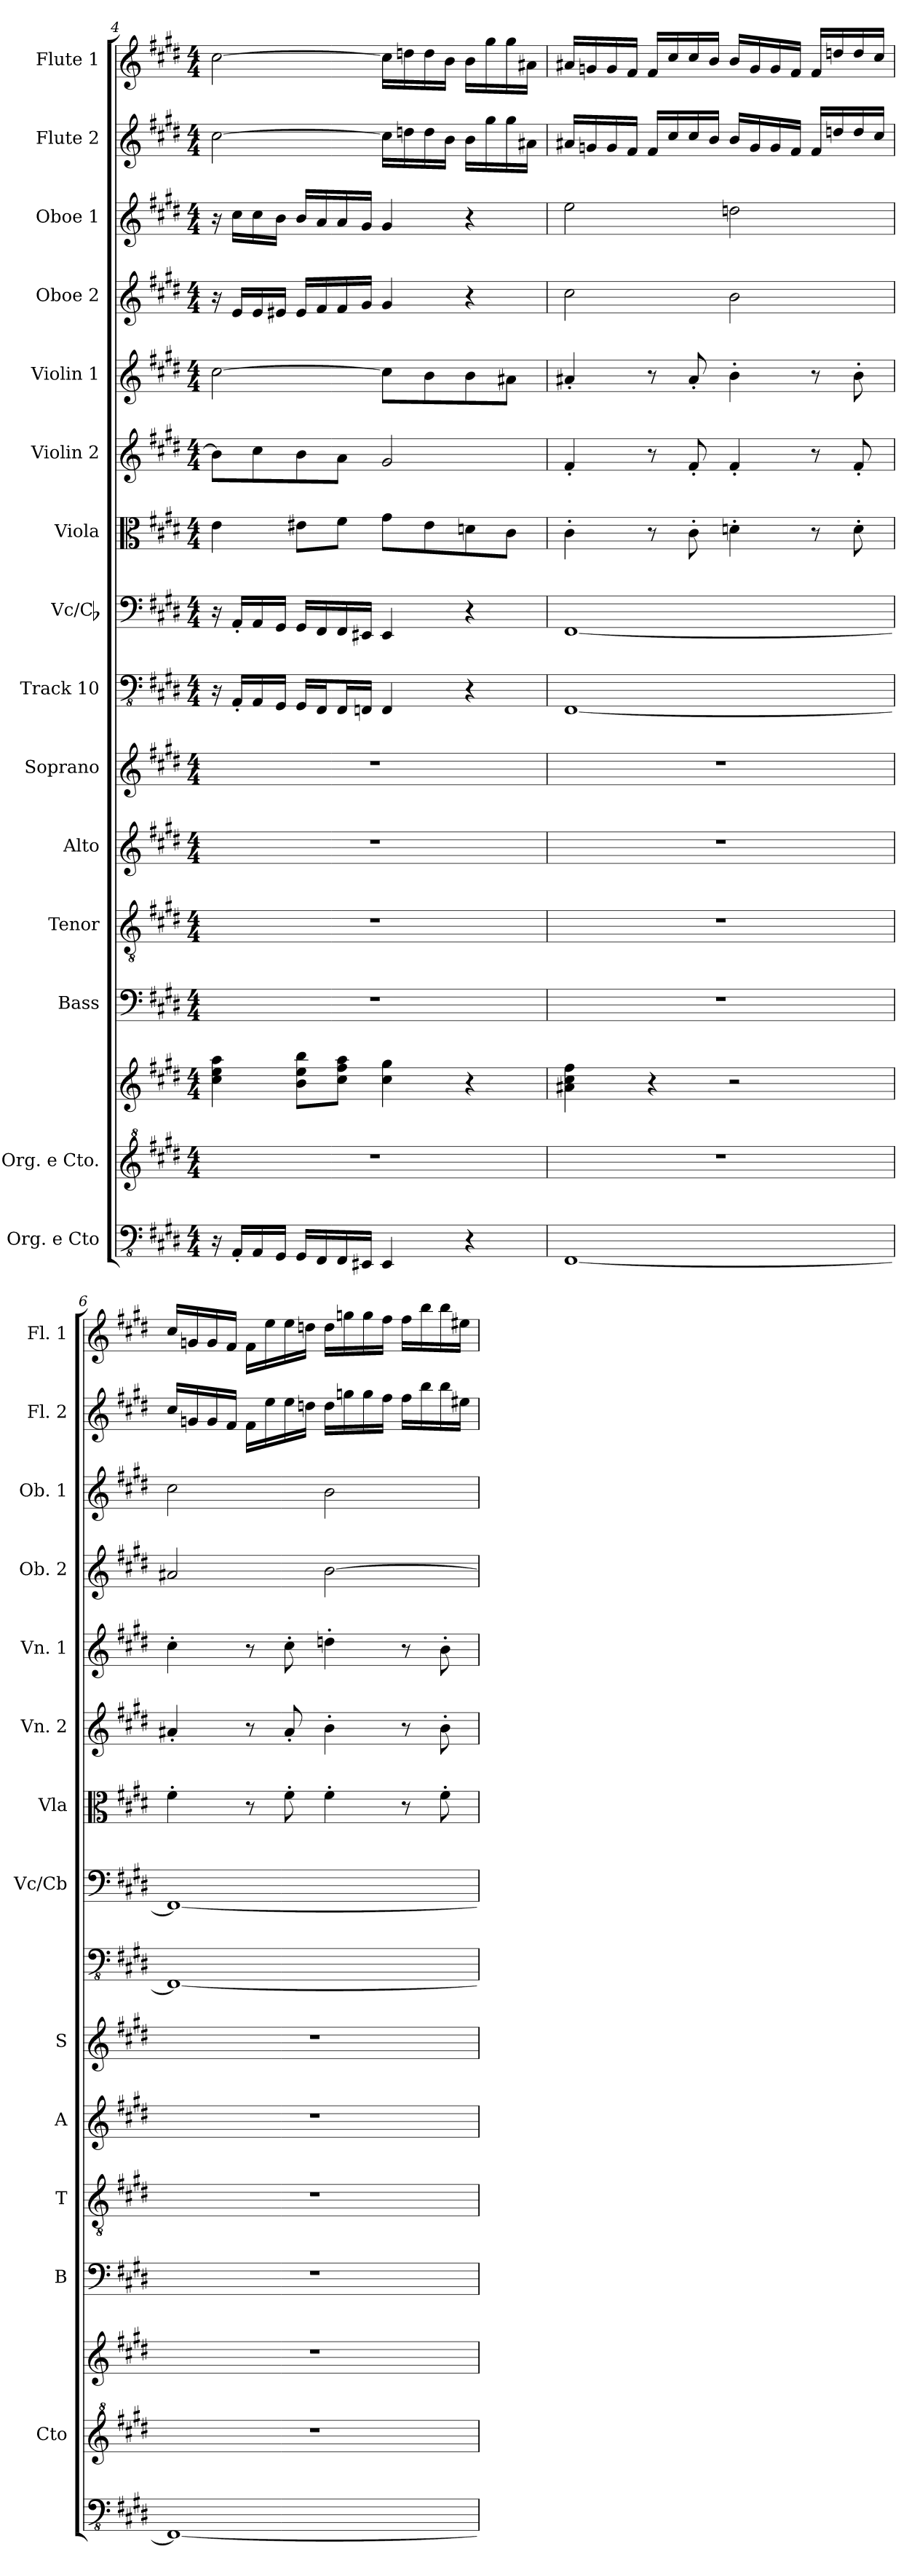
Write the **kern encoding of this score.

**kern	**kern	**kern	**kern	**kern	**kern	**kern	**kern	**kern	**kern	**kern	**kern	**kern	**kern	**kern	**kern
*part15	*part14	*part14	*part13	*part12	*part11	*part10	*part9	*part8	*part7	*part6	*part5	*part4	*part3	*part2	*part1
*staff16	*staff15	*staff14	*staff13	*staff12	*staff11	*staff10	*staff9	*staff8	*staff7	*staff6	*staff5	*staff4	*staff3	*staff2	*staff1
*I"Org. e Cto	*I"Org. e Cto.	*	*I"Bass	*I"Tenor	*I"Alto	*I"Soprano	*I"Track 10	*I"Vc/Cb	*I"Viola	*I"Violin 2	*I"Violin 1	*I"Oboe 2	*I"Oboe 1	*I"Flute 2	*I"Flute 1
*	*I'Cto	*	*I'B	*I'T	*I'A	*I'S	*	*I'Vc/Cb	*I'Vla	*I'Vn. 2	*I'Vn. 1	*I'Ob. 2	*I'Ob. 1	*I'Fl. 2	*I'Fl. 1
*clefFv4	*clefG^2	*clefG2	*clefF4	*clefGv2	*clefG2	*clefG2	*clefFv4	*clefF4	*clefC3	*clefG2	*clefG2	*clefG2	*clefG2	*clefG2	*clefG2
*k[f#c#g#d#]	*k[f#c#g#d#]	*k[f#c#g#d#]	*k[f#c#g#d#]	*k[f#c#g#d#]	*k[f#c#g#d#]	*k[f#c#g#d#]	*k[f#c#g#d#]	*k[f#c#g#d#]	*k[f#c#g#d#]	*k[f#c#g#d#]	*k[f#c#g#d#]	*k[f#c#g#d#]	*k[f#c#g#d#]	*k[f#c#g#d#]	*k[f#c#g#d#]
*M4/4	*M4/4	*M4/4	*M4/4	*M4/4	*M4/4	*M4/4	*M4/4	*M4/4	*M4/4	*M4/4	*M4/4	*M4/4	*M4/4	*M4/4	*M4/4
=4	=4	=4	=4	=4	=4	=4	=4	=4	=4	=4	=4	=4	=4	=4	=4
16r	1r	4cc#\ 4ee\ 4aa\	1r	1r	1r	1r	16r	16r	4e\	8b\L]	[2cc#\	16r	16r	[2cc#\	[2cc#\
16AAA'/LL	.	.	.	.	.	.	16AAA'/LL	16AA'/LL	.	.	.	16e/LL	16cc#\LL	.	.
16AAA/	.	.	.	.	.	.	16AAA/	16AA/	.	8cc#\	.	16e/	16cc#\	.	.
16GGG#/JJ	.	.	.	.	.	.	16GGG#/JJ	16GG#/JJ	.	.	.	16e#X/JJ	16b\JJ	.	.
16GGG#/LL	.	8b\ 8ee\ 8bb\L	.	.	.	.	16GGG#/LL	16GG#/LL	8e#X\L	8b\	.	16e#/LL	16b/LL	.	.
16FFF#/	.	.	.	.	.	.	16FFF#/J	16FF#/	.	.	.	16f#/	16a/	.	.
16FFF#/	.	8cc#\ 8ff#\ 8aa\J	.	.	.	.	16FFF#/L	16FF#/	8f#\J	8a\J	.	16f#/	16a/	.	.
16EEE#X/JJ	.	.	.	.	.	.	16FFFn/JJ	16EE#X/JJ	.	.	.	16g#/JJ	16g#/JJ	.	.
4EEE#/	.	4cc#\ 4gg#\	.	.	.	.	4FFF/	4EE#/	8g#\L	2g#/	8cc#\L]	4g#/	4g#/	16cc#\LL]	16cc#\LL]
.	.	.	.	.	.	.	.	.	.	.	.	.	.	16ddn\	16ddn\
.	.	.	.	.	.	.	.	.	8e#\	.	8b\	.	.	16dd\	16dd\
.	.	.	.	.	.	.	.	.	.	.	.	.	.	16b\JJ	16b\JJ
4r	.	4r	.	.	.	.	4r	4r	8dn\	.	8b\	4r	4r	16b\LL	16b\LL
.	.	.	.	.	.	.	.	.	.	.	.	.	.	16gg#\	16gg#\
.	.	.	.	.	.	.	.	.	8c#\J	.	8a#X\J	.	.	16gg#\	16gg#\
.	.	.	.	.	.	.	.	.	.	.	.	.	.	16a#X\JJ	16a#X\JJ
!!LO:PB:g=z
=5	=5	=5	=5	=5	=5	=5	=5	=5	=5	=5	=5	=5	=5	=5	=5
[1FFF#	1r	4a#X\ 4cc#\ 4ff#\	1r	1r	1r	1r	[1FFF#	[1FF#	4c#'\	4f#'/	4a#X'/	2cc#\	2ee\	16a#X/LL	16a#X/LL
.	.	.	.	.	.	.	.	.	.	.	.	.	.	16gn/	16gn/
.	.	.	.	.	.	.	.	.	.	.	.	.	.	16g/	16g/
.	.	.	.	.	.	.	.	.	.	.	.	.	.	16f#/JJ	16f#/JJ
.	.	4r	.	.	.	.	.	.	8r	8r	8r	.	.	16f#/LL	16f#/LL
.	.	.	.	.	.	.	.	.	.	.	.	.	.	16cc#/	16cc#/
.	.	.	.	.	.	.	.	.	8c#'\	8f#'/	8a#'/	.	.	16cc#/	16cc#/
.	.	.	.	.	.	.	.	.	.	.	.	.	.	16b/JJ	16b/JJ
.	.	2r	.	.	.	.	.	.	4dn'\	4f#'/	4b'\	2b\	2ddn\	16b/LL	16b/LL
.	.	.	.	.	.	.	.	.	.	.	.	.	.	16g/	16g/
.	.	.	.	.	.	.	.	.	.	.	.	.	.	16g/	16g/
.	.	.	.	.	.	.	.	.	.	.	.	.	.	16f#/JJ	16f#/JJ
.	.	.	.	.	.	.	.	.	8r	8r	8r	.	.	16f#/LL	16f#/LL
.	.	.	.	.	.	.	.	.	.	.	.	.	.	16ddn/	16ddn/
.	.	.	.	.	.	.	.	.	8d'\	8f#'/	8b'\	.	.	16dd/	16dd/
.	.	.	.	.	.	.	.	.	.	.	.	.	.	16cc#/JJ	16cc#/JJ
=6	=6	=6	=6	=6	=6	=6	=6	=6	=6	=6	=6	=6	=6	=6	=6
1FFF#_	1r	1r	1r	1r	1r	1r	1FFF#_	1FF#_	4f#'\	4a#X'/	4cc#'\	2a#X/	2cc#\	16cc#/LL	16cc#/LL
.	.	.	.	.	.	.	.	.	.	.	.	.	.	16gn/	16gn/
.	.	.	.	.	.	.	.	.	.	.	.	.	.	16g/	16g/
.	.	.	.	.	.	.	.	.	.	.	.	.	.	16f#/JJ	16f#/JJ
.	.	.	.	.	.	.	.	.	8r	8r	8r	.	.	16f#\LL	16f#\LL
.	.	.	.	.	.	.	.	.	.	.	.	.	.	16ee\	16ee\
.	.	.	.	.	.	.	.	.	8f#'\	8a#'/	8cc#'\	.	.	16ee\	16ee\
.	.	.	.	.	.	.	.	.	.	.	.	.	.	16ddn\JJ	16ddn\JJ
.	.	.	.	.	.	.	.	.	4f#'\	4b'\	4ddn'\	[2b\	2b\	16dd\LL	16dd\LL
.	.	.	.	.	.	.	.	.	.	.	.	.	.	16ggn\	16ggn\
.	.	.	.	.	.	.	.	.	.	.	.	.	.	16gg\	16gg\
.	.	.	.	.	.	.	.	.	.	.	.	.	.	16ff#\JJ	16ff#\JJ
.	.	.	.	.	.	.	.	.	8r	8r	8r	.	.	16ff#\LL	16ff#\LL
.	.	.	.	.	.	.	.	.	.	.	.	.	.	16bb\	16bb\
.	.	.	.	.	.	.	.	.	8f#'\	8b'\	8b'\	.	.	16bb\	16bb\
.	.	.	.	.	.	.	.	.	.	.	.	.	.	16ee#X\JJ	16ee#X\JJ
=	=	=	=	=	=	=	=	=	=	=	=	=	=	=	=
*-	*-	*-	*-	*-	*-	*-	*-	*-	*-	*-	*-	*-	*-	*-	*-
